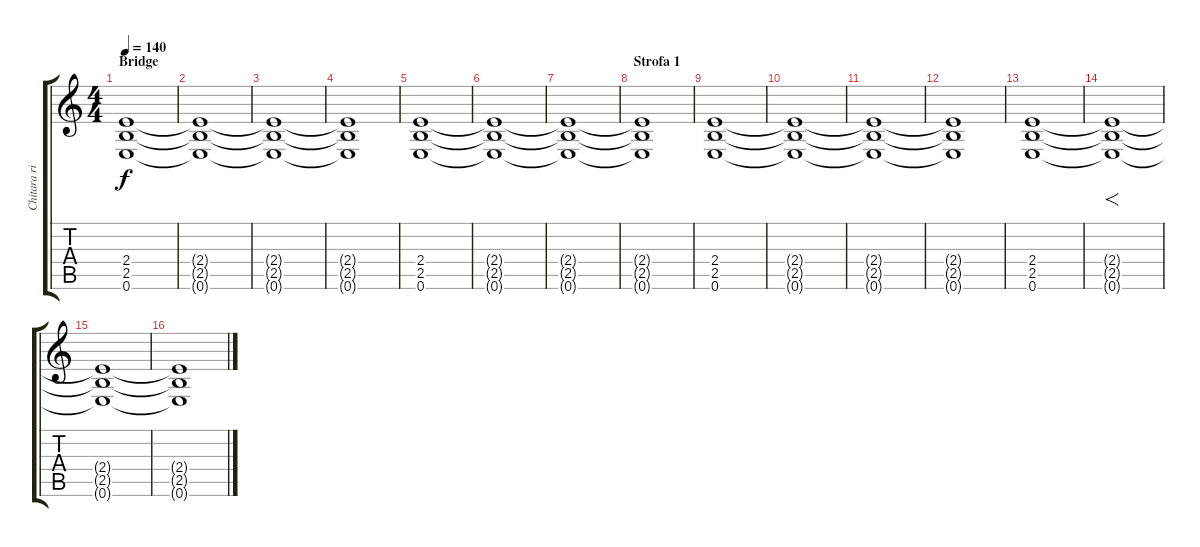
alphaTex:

\track ("Chitara ritmica (cu vol. mic)" "Chitara ri") {instrument distortionguitar}
\staff {score tabs}
\tuning (E4 B3 G3 D3 A2 E2) {hide}
\ts (4 4)
\section ("" "Bridge")
\tempo 140
\clef g2
\ks c
(2.4 2.5 0.6).1{dy f} |
(2.4{t} 2.5{t} 0.6{t}).1 |
(2.4{t} 2.5{t} 0.6{t}).1 |
(2.4{t} 2.5{t} 0.6{t}).1 |
(2.4 2.5 0.6).1 |
(2.4{t} 2.5{t} 0.6{t}).1 |
(2.4{t} 2.5{t} 0.6{t}).1 |
\section ("" "Strofa 1")
(2.4{t} 2.5{t} 0.6{t}).1 |
(2.4 2.5 0.6).1 |
(2.4{t} 2.5{t} 0.6{t}).1 |
(2.4{t} 2.5{t} 0.6{t}).1 |
(2.4{t} 2.5{t} 0.6{t}).1 |
(2.4 2.5 0.6).1 |
(2.4{t} 2.5{t} 0.6{t}).1{f} |
(2.4{t} 2.5{t} 0.6{t}).1 |
(2.4{t} 2.5{t} 0.6{t}).1
